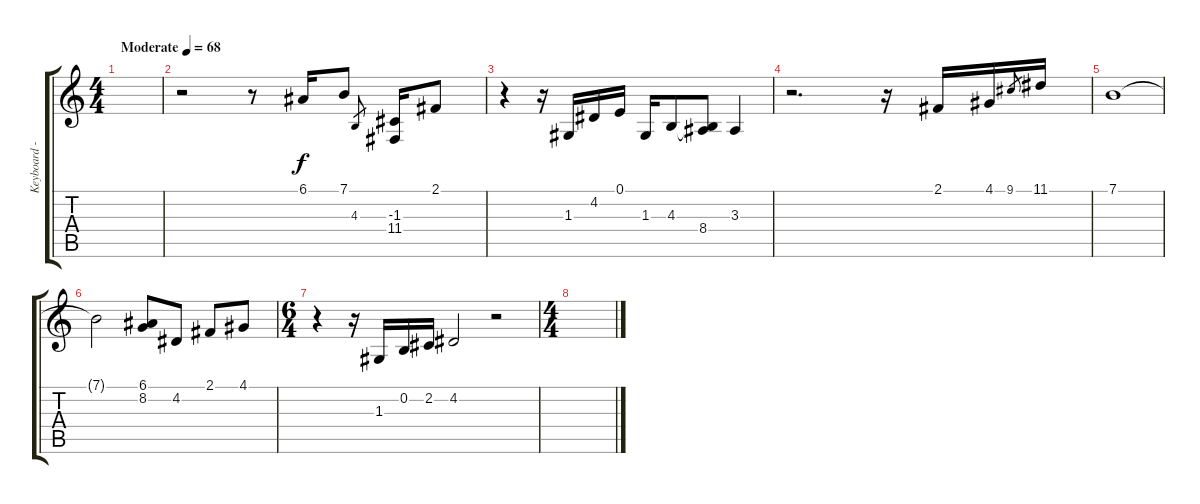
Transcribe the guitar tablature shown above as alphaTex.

\track ("Keyboard - R" "Keyboard -") {instrument electricpiano1}
\staff {score tabs}
\tuning (E4 B3 G3 D3 A2 E2) {hide}
\ts (4 4)
\tempo (68 "Moderate")
\clef g2
\ks c
|
r.2 r.8 6.1.16 7.1.8 4.3.8{gr} (-1.3 11.4).16 2.1.8 |
r.4 r.16 1.3.16 4.2.16 0.1.16 1.3.16 4.3.8 (4.3{t} 8.4).8 3.3.4 |
r.2{d} r.16 2.1.16 4.1.16 9.1.8{gr} 11.1.16 |
7.1.1 |
7.1{t}.2 (6.1 8.2).8 4.2.8 2.1.8 4.1.8 |
\ts (6 4)
r.4 r.16 1.3.16 0.2.16 2.2.16 4.2.2 r.2 |
\ts (4 4)
